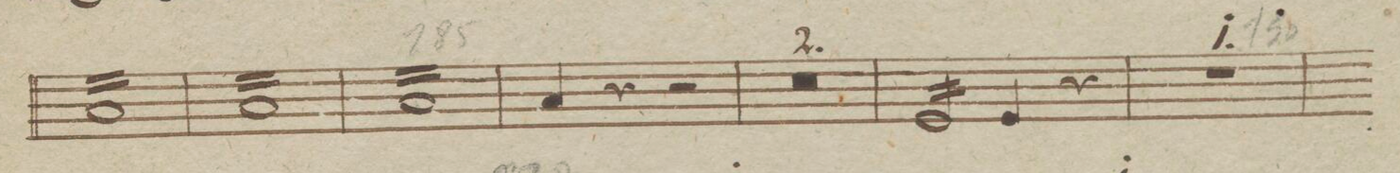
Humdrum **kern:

**kern	**dynam
*I"Timpani in Es. et B.	*
*clefF4	*
*k[b-e-a-]	*
*met(c)	*
*M4/4	*
16C/LL	.
16C/	.
16C/	.
16C/	.
16C/	.
16C/	.
16C/	.
16C/	.
16C/	.
16C/	.
16C/	.
16C/	.
16C/	.
16C/	.
16C/	.
16C/JJ	.
=180	=180
16C/LL	.
16C/	.
16C/	.
16C/	.
16C/	.
16C/	.
16C/	.
16C/	.
16C/	.
16C/	.
16C/	.
16C/	.
16C/	.
16C/	.
16C/	.
16C/JJ	.
=181	=181
16C/LL	.
16C/	.
16C/	.
16C/	.
16C/	.
16C/	.
16C/	.
16C/	.
16C/	.
16C/	.
16C/	.
16C/	.
16C/	.
16C/	.
16C/	.
16C/JJ	.
=182	=182
4C/	.
4r	.
2r	.
=183	=183
0r	.
=184	=184
=185	=185
16GG/LL	.
16GG/	.
16GG/	.
16GG/	.
16GG/	.
16GG/	.
16GG/	.
16GG/JJ	.
4GG/	.
4r	.
=186	=186
1r	.
=187	=187
*-	*-
